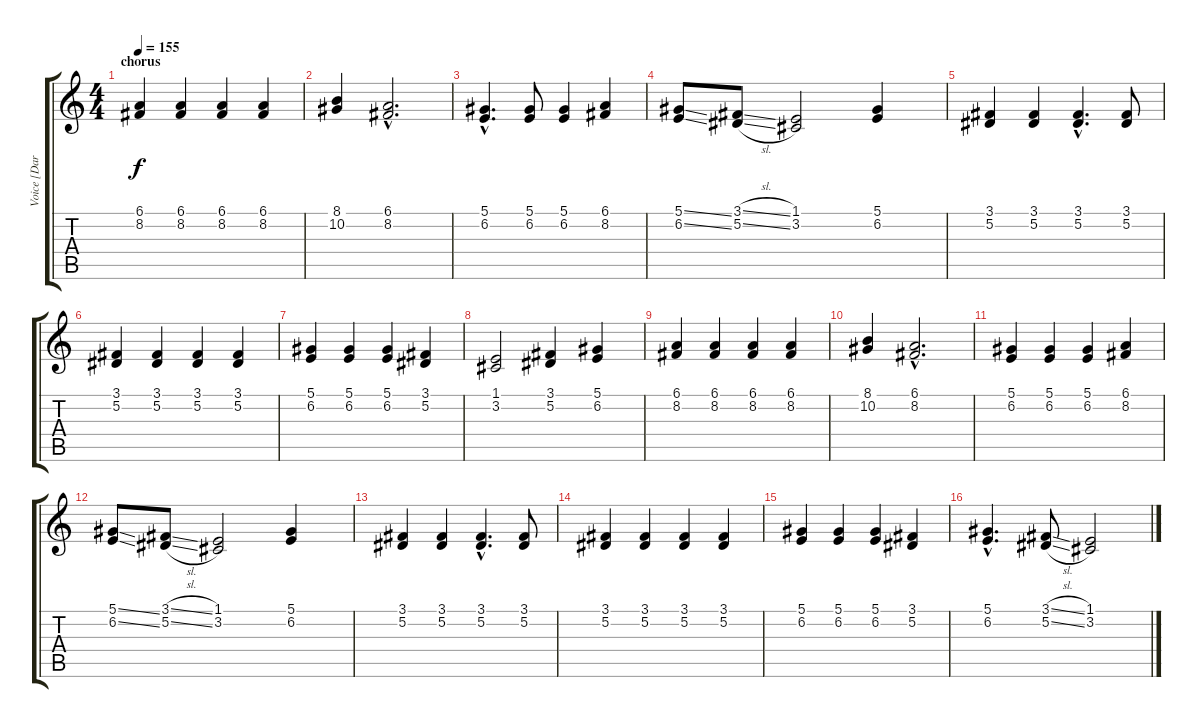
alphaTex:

\track ("Voice [Daron, Serj]" "Voice [Dar") {instrument altosax}
\staff {score tabs}
\tuning (Eb4 Bb3 Gb3 Db3 Ab2 Db2) {hide}
\ts (4 4)
\section ("" "chorus")
\tempo 155
\clef g2
\ks c
(6.1 8.2).4{dy f} (6.1 8.2).4 (6.1 8.2).4 (6.1 8.2).4 |
(8.1 10.2).4 (6.1{hac} 8.2{hac}).2{d} |
(5.1{hac} 6.2{hac}).4{d} (5.1 6.2).8 (5.1 6.2).4 (6.1 8.2).4 |
(5.1{ss} 6.2{ss}).8 (3.1{sl} 5.2{sl}).8 (1.1 3.2).2 (5.1 6.2).4 |
(3.1 5.2).4 (3.1 5.2).4 (3.1{hac} 5.2{hac}).4{d} (3.1 5.2).8 |
(3.1 5.2).4 (3.1 5.2).4 (3.1 5.2).4 (3.1 5.2).4 |
(5.1 6.2).4 (5.1 6.2).4 (5.1 6.2).4 (3.1 5.2).4 |
(1.1 3.2).2 (3.1 5.2).4 (5.1 6.2).4 |
(6.1 8.2).4 (6.1 8.2).4 (6.1 8.2).4 (6.1 8.2).4 |
(8.1 10.2).4 (6.1{hac} 8.2{hac}).2{d} |
(5.1 6.2).4 (5.1 6.2).4 (5.1 6.2).4 (6.1 8.2).4 |
(5.1{ss} 6.2{ss}).8 (3.1{sl} 5.2{sl}).8 (1.1 3.2).2 (5.1 6.2).4 |
(3.1 5.2).4 (3.1 5.2).4 (3.1{hac} 5.2{hac}).4{d} (3.1 5.2).8 |
(3.1 5.2).4 (3.1 5.2).4 (3.1 5.2).4 (3.1 5.2).4 |
(5.1 6.2).4 (5.1 6.2).4 (5.1 6.2).4 (3.1 5.2).4 |
(5.1{hac} 6.2{hac}).4{d} (3.1{sl} 5.2{sl}).8 (1.1 3.2).2
